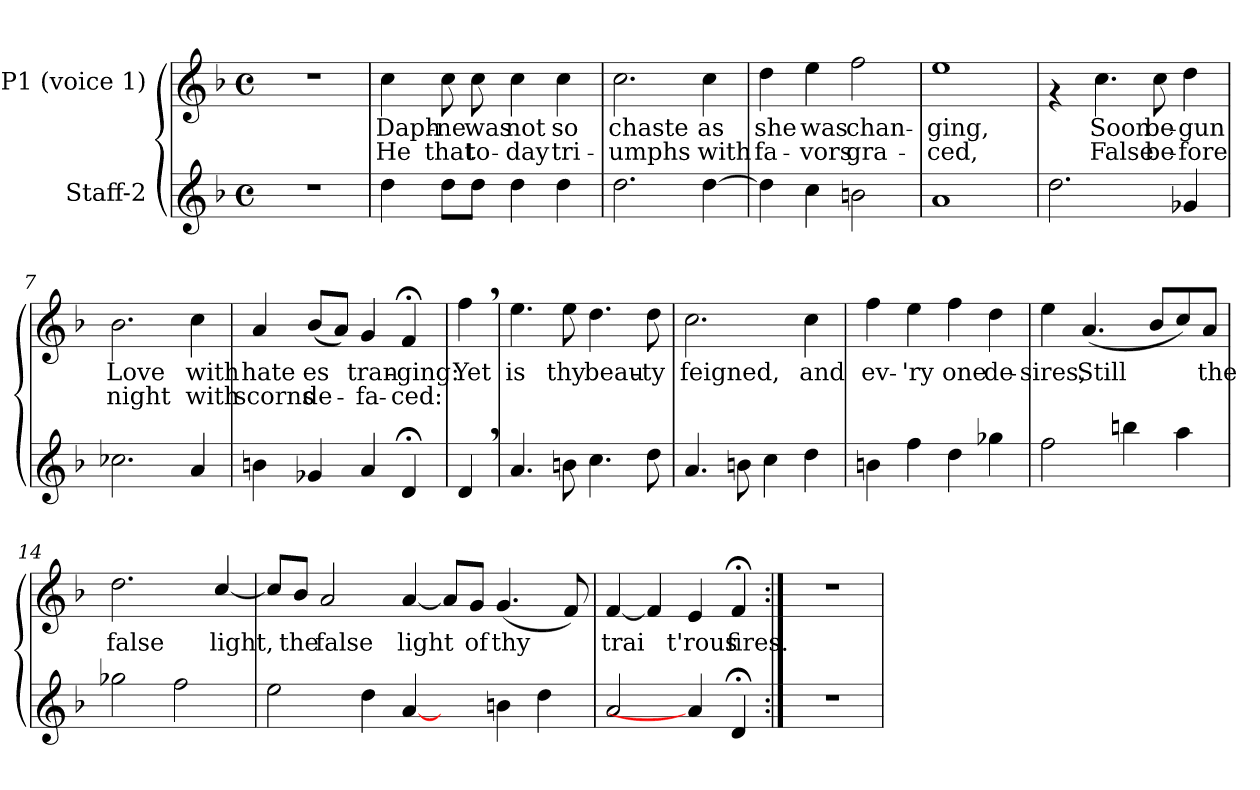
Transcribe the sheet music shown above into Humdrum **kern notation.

**kern	**kern	**text	**text
*part2	*part1	*part1	*part1
*staff2	*staff1	*staff1	*staff1
*I"Staff-2	*I"P1 (voice 1)	*	*
!!LO:PB:g=z
*stria5	*stria5	*	*
*clefG2	*clefG2	*	*
*k[b-]	*k[b-]	*	*
*F:	*F:	*	*
*M4/4	*M4/4	*	*
*met(c)	*met(c)	*	*
=1	=1	=1	=1
1r	1r	.	.
=2	=2	=2	=2
*	*MM180	*	*
!	!	!LO:LY:b:cj	!LO:LY:b:cj
4dd\	4cc\	Daph-	-He
!	!	!LO:LY:b:cj	!LO:LY:b:cj
8dd\L	8cc\	ne	that
!	!	!LO:LY:b:cj	!LO:LY:b:cj
8dd\J	8cc\	was	to-
!	!	!LO:LY:b:cj	!LO:LY:b:cj
4dd\	4cc\	-not	day
!	!	!LO:LY:b:cj	!LO:LY:b:cj
4dd\	4cc\	so	tri-
=3	=3	=3	=3
!	!	!LO:LY:b:cj	!LO:LY:b:cj
2.dd\	2.cc\	-chaste	umphs
!	!	!LO:LY:b:cj	!LO:LY:b:cj
[>4dd\	4cc\	as	with
=4	=4	=4	=4
!	!	!LO:LY:b:cj	!LO:LY:b:cj
4dd\]	4dd\	she	fa-
!	!	!LO:LY:b:cj	!LO:LY:b:cj
4cc\	4ee\	-was	vors
!	!	!LO:LY:b:cj	!LO:LY:b:cj
2b\	2ff\	chan-	-gra-
=5	=5	=5	=5
!	!	!LO:LY:b:cj	!LO:LY:b:cj
1a	1ee	-ging,	ced,
!!LO:LB:g=z
=6	=6	=6	=6
2.dd\	4rf	.	.
!	!	!LO:LY:b:cj	!LO:LY:b:cj
.	4.cc\	Soon	False
!	!	!LO:LY:b:cj	!LO:LY:b:cj
.	8cc\	be-	-be-
!	!	!LO:LY:b:cj	!LO:LY:b:cj
4g-/	4dd\	-gun	fore
=7	=7	=7	=7
!	!	!LO:LY:b:cj	!LO:LY:b:cj
2.cc-X\	2.b-\	Love	night
!	!	!LO:LY:b:cj	!LO:LY:b:cj
4a/	4cc\	with	with
=8	=8	=8	=8
!	!	!LO:LY:b:cj	!LO:LY:b:cj
4b\	4a/	hate	scorns
!	!	!LO:LY:b:cj	!LO:LY:b:cj
4g-/	(<8b-/L	es-	-de-
!	!	!LO:LY:b:cj	!LO:LY:b:cj
.	8a/J)	-	.
!	!	!LO:LY:b:cj	!LO:LY:b:cj
4a/	4g/	tran-	-fa-
!	!	!LO:LY:b:cj	!LO:LY:b:cj
4d;</	4f;</	-ging:	ced:
=9	=9	=9	=9
!	!	!LO:LY:b:cj	!
4d,</	4ff,>\	Yet	.
!!LO:LB:g=z
=10	=10	=10	=10
!	!	!LO:LY:b:cj	!
4.a/	4.ee\	is	.
!	!	!LO:LY:b:cj	!
8b\	8ee\	thy	.
!	!	!LO:LY:b:cj	!
4.cc\	4.dd\	beau-	.
!	!	!LO:LY:b:cj	!
8dd\	8dd\	-ty	.
=11	=11	=11	=11
!	!	!LO:LY:b:cj	!
4.a/	2.cc\	feigned,	.
8b\	.	.	.
4cc\	.	.	.
!	!	!LO:LY:b:cj	!
4dd\	4cc\	and	.
=12	=12	=12	=12
!	!	!LO:LY:b:cj	!
4b\	4ff\	ev-	.
!	!	!LO:LY:b:cj	!
4ff\	4ee\	-'ry	.
!	!	!LO:LY:b:cj	!
4dd\	4ff\	one	.
!	!	!LO:LY:b:cj	!
4gg-\	4dd\	de-	.
=13	=13	=13	=13
!	!	!LO:LY:b:cj	!
2ff\	4ee\	-sires,	.
!	!	!LO:LY:b:cj	!
.	(<4.a/	Still	.
4bb\	.	.	.
!	!	!LO:LY:b:cj	!
.	8b-/L	.	.
!	!	!LO:LY:b:cj	!
4aa\	8cc/)	.	.
!	!	!LO:LY:b:cj	!
.	8a/J	the	.
=14	=14	=14	=14
!	!	!LO:LY:b:cj	!
2gg-\	2.dd\	false	.
2ff\	.	.	.
!	!	!LO:LY:b:cj	!
.	[<4cc/	light,	.
!!LO:LB:g=z
=15	=15	=15	=15
!	!	!LO:LY:b:cj	!
2ee\	8cc/L]	.	.
!	!	!LO:LY:b:cj	!
.	8b-/J	the	.
!	!	!LO:LY:b:cj	!
.	2a/	false	.
4dd\	.	.	.
!	!	!LO:LY:b:cj	!
[4a/	[<4a/	light	.
!	!	!LO:LY:b:cj	!
4ryy	8a/L]	.	.
!	!	!LO:LY:b:cj	!
.	8g/J	of	.
!	!	!LO:LY:b:cj	!
4b\	(<4.g/	thy	.
4dd\	.	.	.
!	!	!LO:LY:b:cj	!
.	8f/)	.	.
=16	=16	=16	=16
!	!	!LO:LY:b:cj	!
2a/	[<4f/	trai-	.
!	!	!LO:LY:b:cj	!
.	4f/]	-	.
!	!	!LO:LY:b:cj	!
4a/]	4e/	t'rous	.
!	!	!LO:LY:b:cj	!
4d;</	4f;</	fires.	.
=17:|!	=17:|!	=17:|!	=17:|!
1r	1r	.	.
=	=	=	=
*-	*-	*-	*-
